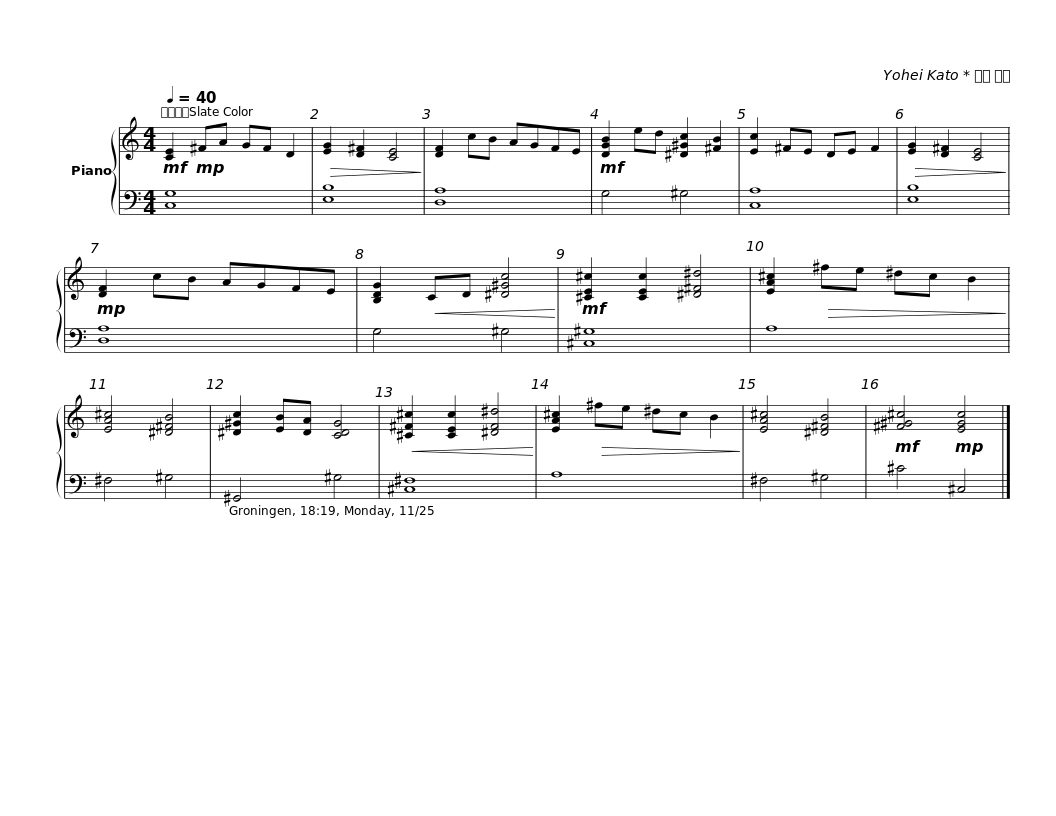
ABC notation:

X:1
%%score { 1 | 2 }
L:1/8
Q:1/4=40
M:4/4
I:linebreak $
K:C
V:1 treble
V:2 bass
V:1
!mf! [CE]2!mp! ^FA GF D2 |!>(! [EG]2 [D^F]2 [CE]4!>)! | [DF]2 cB AGFE |!mf! [DGB]2 ed [^D^Gc]2 [^FB]2 | [Ec]2 ^FE DE F2 |$ %5
!>(! [EG]2 [D^F]2 [CE]4!>)! |!mp! [DF]2 cB AGFE | [B,DG]2!<(! CD [^D^Gc]4!<)! |!mf! [^CE^c]2 [CEc]2 [^D^F^d]4 | [EA^c]2!>(! ^fe ^dc B2!>)! | %10
 [EA^c]4 [^D^FB]4 |$ [^D^Gc]2 [EB][DA] [CDG]4 |!<(! [^C^F^c]2 [CEc]2 [^DF^d]4!<)! | [EA^c]2!>(! ^fe ^dc B2!>)! | [EA^c]4 [^D^FB]4 | %15
!mf! [^F^G^c]4!mp! [EGc]4 |] %16
V:2
 [C,G,]8 | [E,B,]8 | [D,A,]8 | G,4 ^G,4 | [C,A,]8 |$ %5
 [E,B,]8 | [D,A,]8 | G,4 ^G,4 | [^C,^G,]8 | A,8 | %10
 ^F,4 ^G,4 |$ ^G,,4 ^G,4 | [^C,^F,]8 | A,8 | ^F,4 ^G,4 | %15
 ^C4 ^C,4 |] %16
